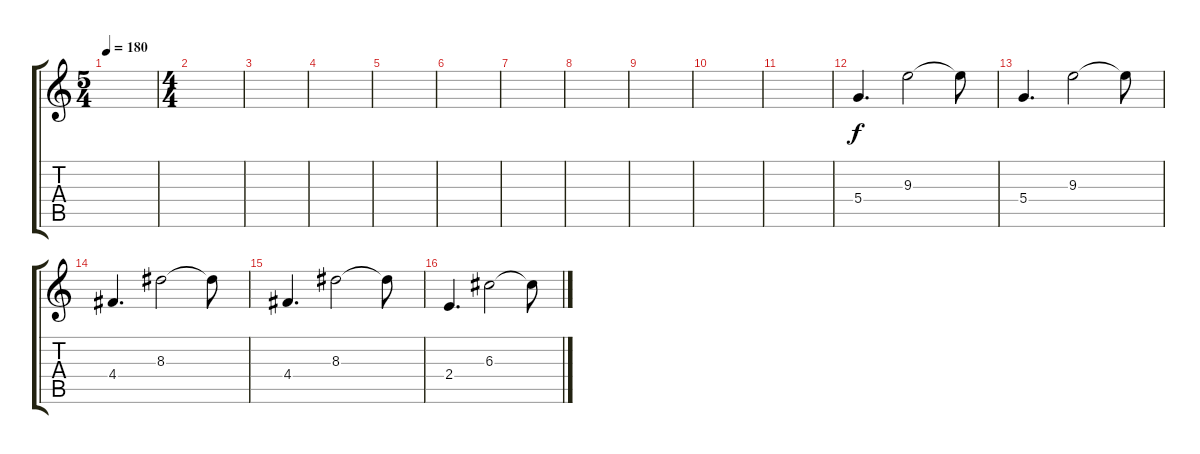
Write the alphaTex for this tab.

\track "" {instrument overdrivenguitar}
\staff {score tabs}
\tuning (E4 B3 G3 D3 A2 E2) {hide}
\ts (5 4)
\tempo 180
\clef g2
\ks c
|
\ts (4 4)
|
|
|
|
|
|
|
|
|
|
5.4.4{d} 9.3.2 9.3{t}.8 |
5.4.4{d} 9.3.2 9.3{t}.8 |
4.4.4{d} 8.3.2 8.3{t}.8 |
4.4.4{d} 8.3.2 8.3{t}.8 |
2.4.4{d} 6.3.2 6.3{t}.8
